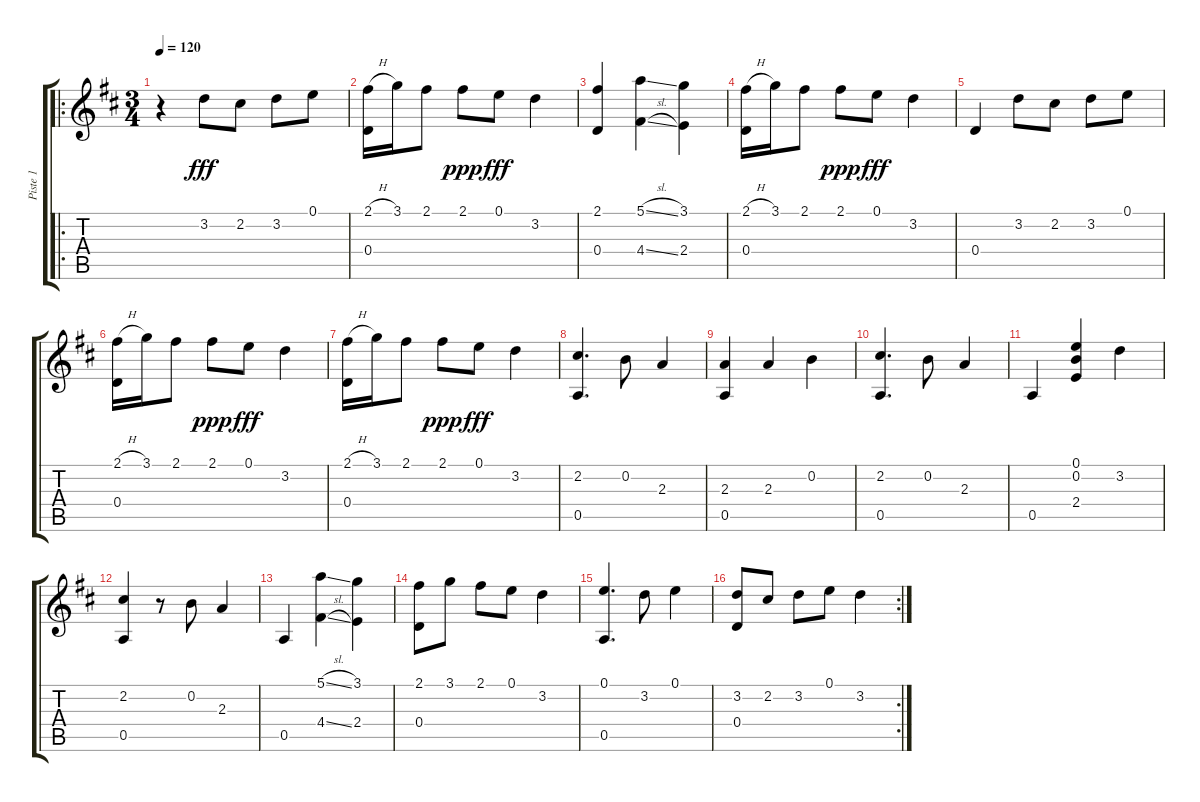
\track ("Piste 1" "Piste 1") {instrument acousticguitarsteel}
\staff {score tabs}
\tuning (E4 B3 G3 D3 A2 E2) {hide}
\ro
\ts (3 4)
\tempo 120
\clef g2
\ks d
r.4{dy fff instrument acousticguitarsteel} 3.2.8 2.2.8 3.2.8 0.1.8 |
(2.1{h} 0.4).16 3.1.16 2.1.8 2.1.8{dy ppp} 0.1.8{dy fff} 3.2.4 |
(2.1 0.4).4 (5.1{sl} 4.4{sl}).4 (3.1 2.4).4 |
(2.1{h} 0.4).16 3.1.16 2.1.8 2.1.8{dy ppp} 0.1.8{dy fff} 3.2.4 |
0.4.4 3.2.8 2.2.8 3.2.8 0.1.8 |
(2.1{h} 0.4).16 3.1.16 2.1.8 2.1.8{dy ppp} 0.1.8{dy fff} 3.2.4 |
(2.1{h} 0.4).16 3.1.16 2.1.8 2.1.8{dy ppp} 0.1.8{dy fff} 3.2.4 |
(2.2 0.5).4{d} 0.2.8 2.3.4 |
(2.3 0.5).4 2.3.4 0.2.4 |
(2.2 0.5).4{d} 0.2.8 2.3.4 |
0.5.4 (0.1 0.2 2.4).4 3.2.4 |
(2.2 0.5).4 r.8 0.2.8 2.3.4 |
0.5.4 (5.1{sl} 4.4{sl}).4 (3.1 2.4).4 |
(2.1 0.4).8 3.1.8 2.1.8 0.1.8 3.2.4 |
(0.1 0.5).4{d} 3.2.8 0.1.4 |
\rc 2
(3.2 0.4).8 2.2.8 3.2.8 0.1.8 3.2.4
